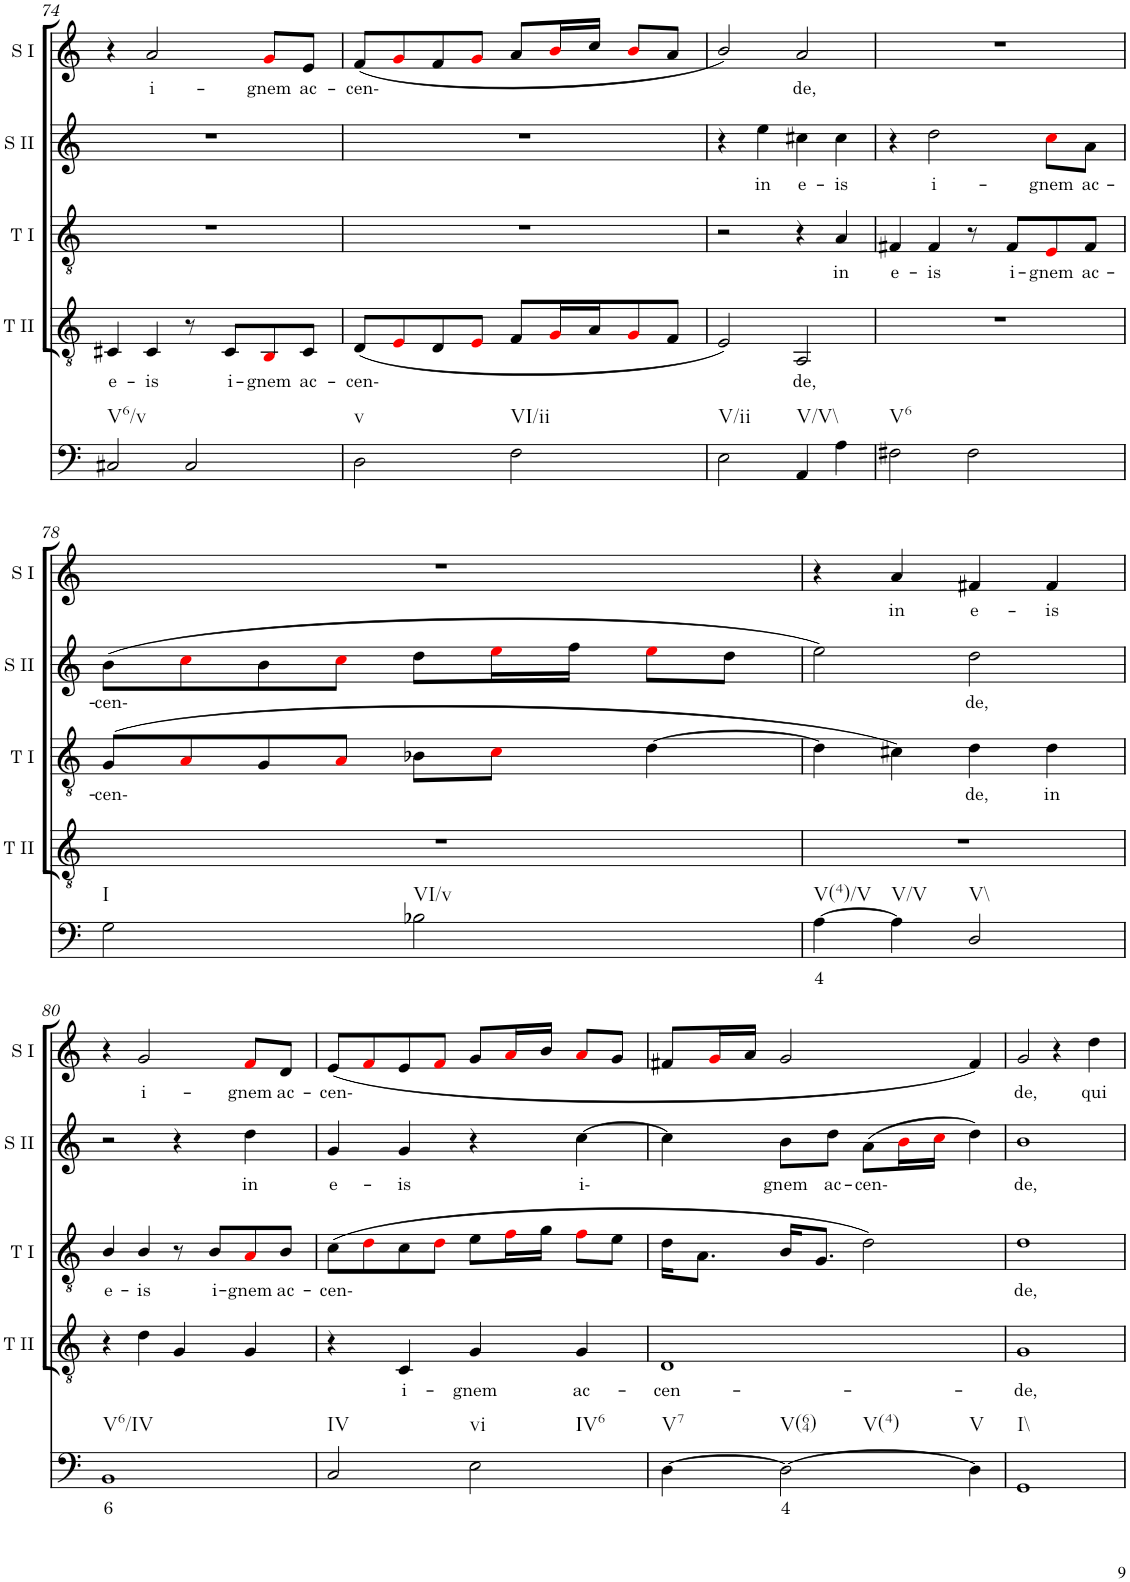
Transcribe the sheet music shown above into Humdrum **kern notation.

**kern	**text	**kern	**text	**kern	**text	**kern	**text	**kern	**text
*part5	*part5	*part4	*part4	*part3	*part3	*part2	*part2	*part1	*part1
*staff5	*staff5	*staff4	*staff4	*staff3	*staff3	*staff2	*staff2	*staff1	*staff1
*I"Continuo	*	*I"Tenor II	*	*I"Tenor I	*	*I"Soprano II	*	*I"Soprano I	*
*	*	*I'T II	*	*I'T I	*	*I'S II	*	*I'S I	*
!!LO:PB:g=z
*clefG2	*	*clefG2	*	*clefF4	*	*clefG2	*	*clefG2	*
*k[]	*	*k[]	*	*k[]	*	*k[]	*	*k[]	*
*	*	*	*	*M4/4	*	*M4/4	*	*M4/4	*
=74	=74	=74	=74	=74	=74	=74	=74	=74	=74
!LO:TX:b:t=V6/v	!	!	!	!	!	!	!	!	!
!	!	!	!LO:LY:b	!	!	!	!	!	!
2C#X/	.	4C#X/	e-	1r	.	1r	.	4r	.
!	!	!	!LO:LY:b	!	!	!	!	!	!LO:LY:b
.	.	4C#/	is	.	.	.	.	2a/	i-
2C#/	.	8r	.	.	.	.	.	.	.
!	!	!	!LO:LY:b	!	!	!	!	!	!
.	.	8C#/L	i-	.	.	.	.	.	.
!	!	!	!LO:LY:b	!	!	!	!	!	!LO:LY:b
.	.	8BBi/	gnem	.	.	.	.	8gi/L	gnem
!	!	!	!LO:LY:b	!	!	!	!	!	!LO:LY:b
.	.	8C#/J	ac-	.	.	.	.	8e/J	ac-
=75	=75	=75	=75	=75	=75	=75	=75	=75	=75
!LO:TX:b:t=v	!	!	!	!	!	!	!	!	!
!	!	!	!LO:LY:b	!	!	!	!	!	!LO:LY:b
2D\	.	(8D/L	cen-	1r	.	1r	.	(8f/L	cen-
.	.	8Ei/	.	.	.	.	.	8gi/	.
.	.	8D/	.	.	.	.	.	8f/	.
.	.	8Ei/J	.	.	.	.	.	8gi/J	.
!LO:TX:b:t=VI/ii	!	!	!	!	!	!	!	!	!
2F\	.	8F/L	.	.	.	.	.	8a/L	.
.	.	16Gi/L	.	.	.	.	.	16bi/L	.
.	.	16A/J	.	.	.	.	.	16cc/JJ	.
.	.	8Gi/	.	.	.	.	.	8bi/L	.
.	.	8F/J	.	.	.	.	.	8a/J	.
=76	=76	=76	=76	=76	=76	=76	=76	=76	=76
!LO:TX:b:t=V/ii	!	!	!	!	!	!	!	!	!
2E\	.	2E/)	.	2r	.	4r	.	2b/)	.
!	!	!	!	!	!	!	!LO:LY:b	!	!
.	.	.	.	.	.	4ee\	in	.	.
!LO:TX:b:t=V/V\\	!	!	!	!	!	!	!	!	!
!	!	!	!LO:LY:b	!	!	!	!LO:LY:b	!	!LO:LY:b
4AA/	.	2AA/	de,	4r	.	4cc#X\	e-	2a/	de,
!	!	!	!	!	!LO:LY:b	!	!LO:LY:b	!	!
4A\	.	.	.	4A/	in	4cc#\	is	.	.
=77	=77	=77	=77	=77	=77	=77	=77	=77	=77
!LO:TX:b:t=V6	!	!	!	!	!	!	!	!	!
!	!	!	!	!	!LO:LY:b	!	!	!	!
2F#X\	.	1r	.	4F#X/	e-	4r	.	1r	.
!	!	!	!	!	!LO:LY:b	!	!LO:LY:b	!	!
.	.	.	.	4F#/	is	2dd\	i-	.	.
2F#\	.	.	.	8r	.	.	.	.	.
!	!	!	!	!	!LO:LY:b	!	!	!	!
.	.	.	.	8F#/L	i-	.	.	.	.
!	!	!	!	!	!LO:LY:b	!	!LO:LY:b	!	!
.	.	.	.	8Ei/	gnem	8cci\L	gnem	.	.
!	!	!	!	!	!LO:LY:b	!	!LO:LY:b	!	!
.	.	.	.	8F#/J	ac-	8a\J	ac-	.	.
!!LO:LB:g=z
=78	=78	=78	=78	=78	=78	=78	=78	=78	=78
!LO:TX:b:t=I	!	!	!	!	!	!	!	!	!
!	!	!	!	!	!LO:LY:b	!	!LO:LY:b	!	!
2G\	.	1r	.	(8G/L	cen-	(8b\L	cen-	1r	.
.	.	.	.	8Ai/	.	8cci\	.	.	.
.	.	.	.	8G/	.	8b\	.	.	.
.	.	.	.	8Ai/J	.	8cci\J	.	.	.
!LO:TX:b:t=VI/v	!	!	!	!	!	!	!	!	!
2B-X\	.	.	.	8B-X\L	.	8dd\L	.	.	.
.	.	.	.	8ci\J	.	16eei\L	.	.	.
.	.	.	.	.	.	16ff\JJ	.	.	.
.	.	.	.	[4d\	.	8eei\L	.	.	.
.	.	.	.	.	.	8dd\J	.	.	.
=79	=79	=79	=79	=79	=79	=79	=79	=79	=79
!LO:TX:b:t=V(4)/V	!	!	!	!	!	!	!	!	!
!	!LO:LY:b	!	!	!	!	!	!	!	!
[4A\	4	1r	.	4d\]	.	2ee\)	.	4r	.
!LO:TX:b:t=V/V	!	!	!	!	!	!	!	!	!
!	!	!	!	!	!	!	!	!	!LO:LY:b
4A\]	.	.	.	4c#X\)	.	.	.	4a/	in
!LO:TX:b:t=V\\	!	!	!	!	!	!	!	!	!
!	!	!	!	!	!LO:LY:b	!	!LO:LY:b	!	!LO:LY:b
2D/	.	.	.	4d\	de,	2dd\	de,	4f#X/	e-
!	!	!	!	!	!LO:LY:b	!	!	!	!LO:LY:b
.	.	.	.	4d\	in	.	.	4f#/	is
!!LO:LB:g=z
=80	=80	=80	=80	=80	=80	=80	=80	=80	=80
!LO:TX:b:t=V6/IV	!	!	!	!	!	!	!	!	!
!	!LO:LY:b	!	!	!	!LO:LY:b	!	!	!	!
1BB	6	4r	.	4B/	e-	2r	.	4r	.
!	!	!	!	!	!LO:LY:b	!	!	!	!LO:LY:b
.	.	4d\	.	4B/	is	.	.	2g/	i-
.	.	4G/	.	8r	.	4r	.	.	.
!	!	!	!	!	!LO:LY:b	!	!	!	!
.	.	.	.	8B/L	i-	.	.	.	.
!	!	!	!	!	!LO:LY:b	!	!LO:LY:b	!	!LO:LY:b
.	.	4G/	.	8Ai/	gnem	4dd\	in	8fi/L	gnem
!	!	!	!	!	!LO:LY:b	!	!	!	!LO:LY:b
.	.	.	.	8B/J	ac-	.	.	8d/J	ac-
=81	=81	=81	=81	=81	=81	=81	=81	=81	=81
!LO:TX:b:t=IV	!	!	!	!	!	!	!	!	!
!	!	!	!	!	!LO:LY:b	!	!LO:LY:b	!	!LO:LY:b
2C/	.	4r	.	(8c\L	cen-	4g/	e-	(8e/L	cen-
.	.	.	.	8di\	.	.	.	8fi/	.
!	!	!	!LO:LY:b	!	!	!	!LO:LY:b	!	!
.	.	4C/	i-	8c\	.	4g/	is	8e/	.
.	.	.	.	8di\J	.	.	.	8fi/J	.
!LO:TX:b:t=vi	!	!	!	!	!	!	!	!	!
!LO:TX:b:t=IV6	!	!	!	!	!	!	!	!	!
!	!	!	!LO:LY:b	!	!	!	!	!	!
2E\	.	4G/	gnem	8e\L	.	4r	.	8g/L	.
.	.	.	.	16fi\L	.	.	.	16ai/L	.
.	.	.	.	16g\JJ	.	.	.	16b/JJ	.
!	!	!	!LO:LY:b	!	!	!	!LO:LY:b	!	!
.	.	4G/	ac-	8fi\L	.	[4cc\	i-	8ai/L	.
.	.	.	.	8e\J	.	.	.	8g/J	.
=82	=82	=82	=82	=82	=82	=82	=82	=82	=82
!LO:TX:b:t=V7	!	!	!	!	!	!	!	!	!
!	!	!	!LO:LY:b	!	!	!	!	!	!
[4D\	.	1D	cen-	16d\KL	.	4cc\]	.	8f#X/L	.
.	.	.	.	8.A\J	.	.	.	.	.
.	.	.	.	.	.	.	.	16gi/L	.
.	.	.	.	.	.	.	.	16a/JJ	.
!LO:TX:b:t=V(64)	!	!	!	!	!	!	!	!	!
!LO:TX:b:t=V(4)	!	!	!	!	!	!	!	!	!
!	!LO:LY:b	!	!	!	!	!	!LO:LY:b	!	!
2D\_	4	.	.	16B/KL	.	8b\L	gnem	2g/	.
.	.	.	.	8.G/J	.	.	.	.	.
!	!	!	!	!	!	!	!LO:LY:b	!	!
.	.	.	.	.	.	8dd\J	ac-	.	.
!	!	!	!	!	!	!	!LO:LY:b	!	!
.	.	.	.	2d\)	.	(8a\L	cen-	.	.
.	.	.	.	.	.	16bi\L	.	.	.
.	.	.	.	.	.	16cci\JJ	.	.	.
!LO:TX:b:t=V	!	!	!	!	!	!	!	!	!
4D\]	.	.	.	.	.	4dd\)	.	4f#/)	.
=83	=83	=83	=83	=83	=83	=83	=83	=83	=83
!LO:TX:b:t=I\\	!	!	!	!	!	!	!	!	!
!	!	!	!LO:LY:b	!	!LO:LY:b	!	!LO:LY:b	!	!LO:LY:b
1GG	.	1G	de,	1d	de,	1b	de,	2g/	de,
.	.	.	.	.	.	.	.	4r	.
!	!	!	!	!	!	!	!	!	!LO:LY:b
.	.	.	.	.	.	.	.	4dd\	qui
=	=	=	=	=	=	=	=	=	=
*-	*-	*-	*-	*-	*-	*-	*-	*-	*-
